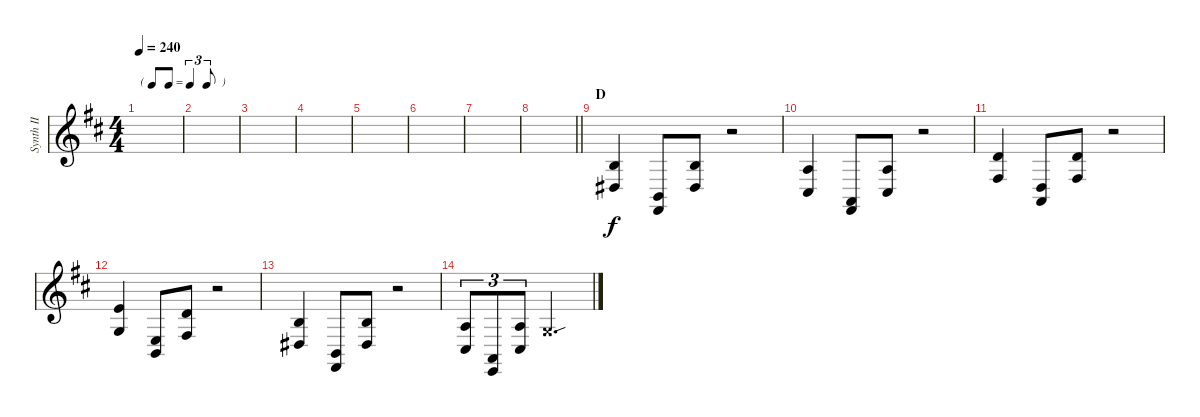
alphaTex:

\track ("Synth II" "Synth II") {instrument lead2sawtooth}
\staff {score}
\tuning (E4 B3 G3 D3 A2 E2) {hide}
\ts (4 4)
\tf triplet8th
\tempo 240
\clef g2
\ks d
|
|
|
|
|
|
|
\barLineRight lightlight
|
\section ("" "D")
(0.2 1.4).4 (2.5 2.6).8 (0.2 1.4).8 r.2 |
(2.3 4.5).4 (0.5 2.6).8 (2.3 4.5).8 r.2 |
(3.2 4.4).4 (0.4 0.5).8 (3.2 4.4).8 r.2 |
(0.1 0.3).4 (2.4 2.5).8 (3.2 4.4).8 r.2 |
(0.2 1.4).4 (2.5 2.6).8 (0.2 1.4).8 r.2 |
(2.3 4.5).8{tu (3 2)} (0.5 0.6).8{tu (3 2)} (2.3 4.5).8{tu (3 2)} 0.3{sou x}.2{d}
